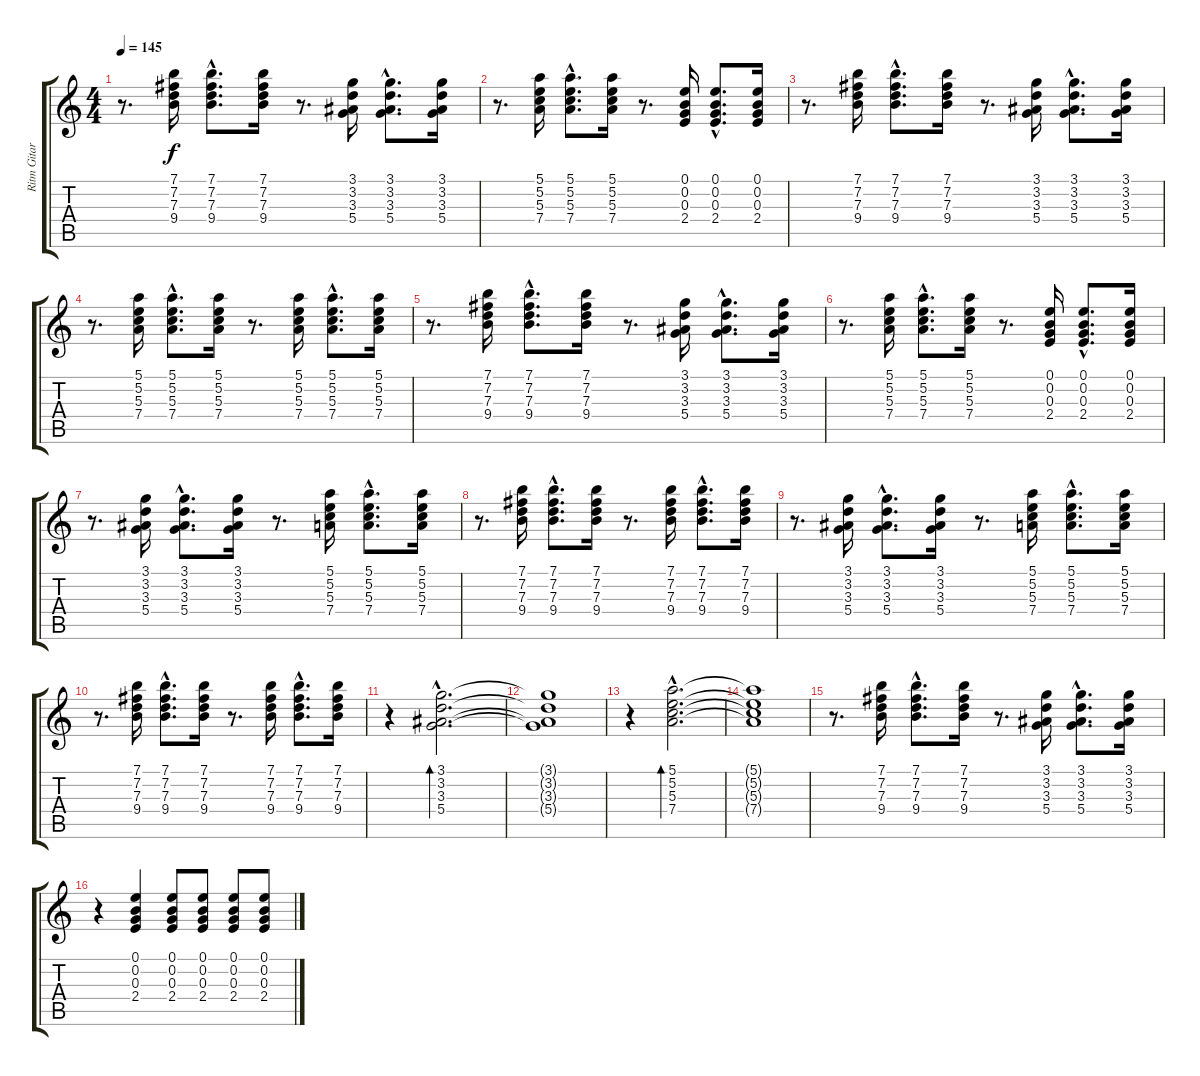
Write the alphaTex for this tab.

\track ("Ritm Gitar" "Ritm Gitar") {instrument distortionguitar}
\staff {score tabs}
\tuning (E4 B3 G3 D3 A2 E2) {hide}
\ts (4 4)
\tempo 145
\clef g2
\ks c
r.8{d dy f} (7.1 7.2 7.3 9.4).16 (7.1{hac} 7.2{hac} 7.3{hac} 9.4{hac}).8{d} (7.1 7.2 7.3 9.4).16 r.8{d} (3.1 3.2 3.3 5.4).16 (3.1{hac} 3.2{hac} 3.3{hac} 5.4{hac}).8{d} (3.1 3.2 3.3 5.4).16 |
r.8{d} (5.1 5.2 5.3 7.4).16 (5.1{hac} 5.2{hac} 5.3{hac} 7.4{hac}).8{d} (5.1 5.2 5.3 7.4).16 r.8{d} (0.1 0.2 0.3 2.4).16 (0.1{hac} 0.2{hac} 0.3{hac} 2.4{hac}).8{d} (0.1 0.2 0.3 2.4).16 |
r.8{d} (7.1 7.2 7.3 9.4).16 (7.1{hac} 7.2{hac} 7.3{hac} 9.4{hac}).8{d} (7.1 7.2 7.3 9.4).16 r.8{d} (3.1 3.2 3.3 5.4).16 (3.1{hac} 3.2{hac} 3.3{hac} 5.4{hac}).8{d} (3.1 3.2 3.3 5.4).16 |
r.8{d} (5.1 5.2 5.3 7.4).16 (5.1{hac} 5.2{hac} 5.3{hac} 7.4{hac}).8{d} (5.1 5.2 5.3 7.4).16 r.8{d} (5.1 5.2 5.3 7.4).16 (5.1{hac} 5.2{hac} 5.3{hac} 7.4{hac}).8{d} (5.1 5.2 5.3 7.4).16 |
r.8{d} (7.1 7.2 7.3 9.4).16 (7.1{hac} 7.2{hac} 7.3{hac} 9.4{hac}).8{d} (7.1 7.2 7.3 9.4).16 r.8{d} (3.1 3.2 3.3 5.4).16 (3.1{hac} 3.2{hac} 3.3{hac} 5.4{hac}).8{d} (3.1 3.2 3.3 5.4).16 |
r.8{d} (5.1 5.2 5.3 7.4).16 (5.1{hac} 5.2{hac} 5.3{hac} 7.4{hac}).8{d} (5.1 5.2 5.3 7.4).16 r.8{d} (0.1 0.2 0.3 2.4).16 (0.1{hac} 0.2{hac} 0.3{hac} 2.4{hac}).8{d} (0.1 0.2 0.3 2.4).16 |
r.8{d} (3.1 3.2 3.3 5.4).16 (3.1{hac} 3.2{hac} 3.3{hac} 5.4{hac}).8{d} (3.1 3.2 3.3 5.4).16 r.8{d} (5.1 5.2 5.3 7.4).16 (5.1{hac} 5.2{hac} 5.3{hac} 7.4{hac}).8{d} (5.1 5.2 5.3 7.4).16 |
r.8{d} (7.1 7.2 7.3 9.4).16 (7.1{hac} 7.2{hac} 7.3{hac} 9.4{hac}).8{d} (7.1 7.2 7.3 9.4).16 r.8{d} (7.1 7.2 7.3 9.4).16 (7.1{hac} 7.2{hac} 7.3{hac} 9.4{hac}).8{d} (7.1 7.2 7.3 9.4).16 |
r.8{d} (3.1 3.2 3.3 5.4).16 (3.1{hac} 3.2{hac} 3.3{hac} 5.4{hac}).8{d} (3.1 3.2 3.3 5.4).16 r.8{d} (5.1 5.2 5.3 7.4).16 (5.1{hac} 5.2{hac} 5.3{hac} 7.4{hac}).8{d} (5.1 5.2 5.3 7.4).16 |
r.8{d} (7.1 7.2 7.3 9.4).16 (7.1{hac} 7.2{hac} 7.3{hac} 9.4{hac}).8{d} (7.1 7.2 7.3 9.4).16 r.8{d} (7.1 7.2 7.3 9.4).16 (7.1{hac} 7.2{hac} 7.3{hac} 9.4{hac}).8{d} (7.1 7.2 7.3 9.4).16 |
r.4 (3.1{hac} 3.2{hac} 3.3{hac} 5.4{hac}).2{d bd 480} |
(3.1{t} 3.2{t} 3.3{t} 5.4{t}).1 |
r.4 (5.1{hac} 5.2{hac} 5.3{hac} 7.4{hac}).2{d bd 480} |
(5.1{t} 5.2{t} 5.3{t} 7.4{t}).1 |
r.8{d} (7.1 7.2 7.3 9.4).16 (7.1{hac} 7.2{hac} 7.3{hac} 9.4{hac}).8{d} (7.1 7.2 7.3 9.4).16 r.8{d} (3.1 3.2 3.3 5.4).16 (3.1{hac} 3.2{hac} 3.3{hac} 5.4{hac}).8{d} (3.1 3.2 3.3 5.4).16 |
r.4 (0.1 0.2 0.3 2.4).4 (0.1 0.2 0.3 2.4).8 (0.1 0.2 0.3 2.4).8 (0.1 0.2 0.3 2.4).8 (0.1 0.2 0.3 2.4).8
